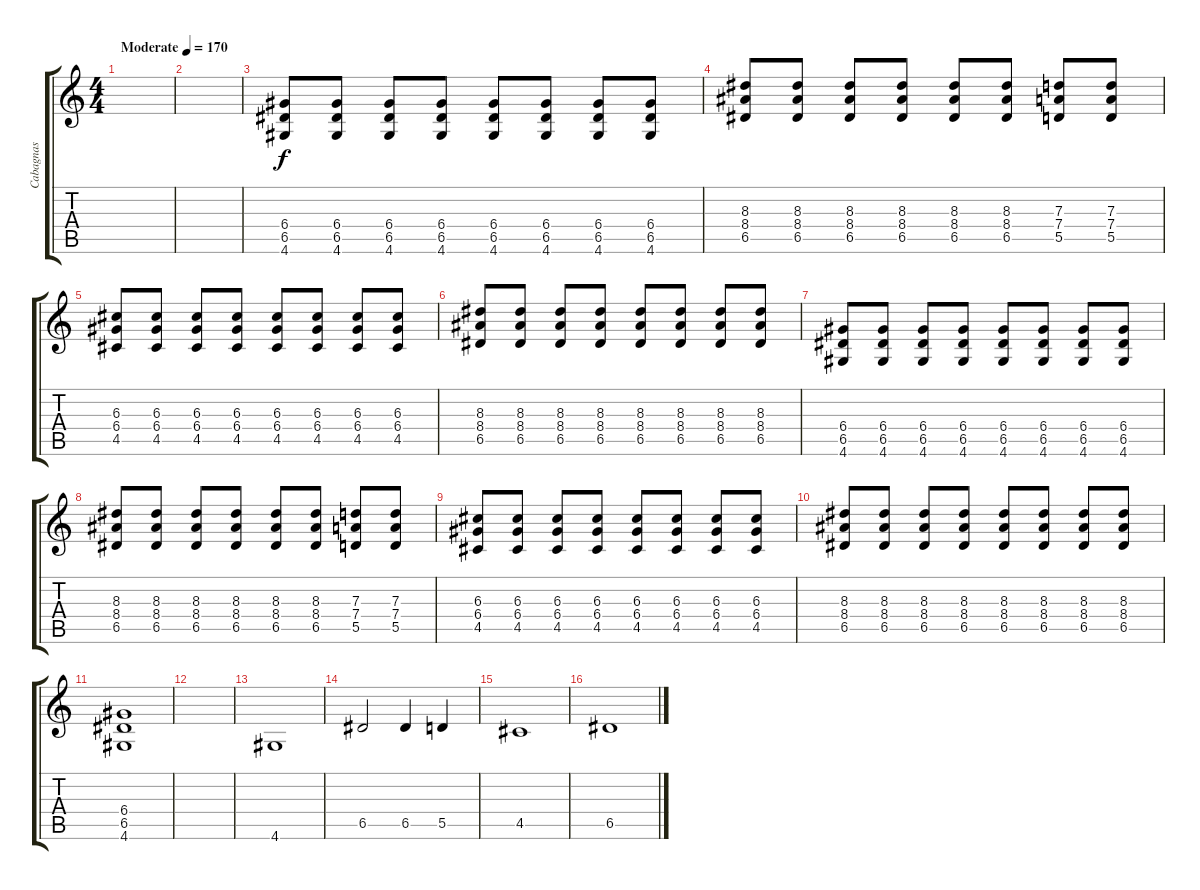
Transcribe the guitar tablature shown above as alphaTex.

\track ("Cabagnas" "Cabagnas") {instrument overdrivenguitar}
\staff {score tabs}
\tuning (E4 B3 G3 D3 A2 E2) {hide}
\ts (4 4)
\tempo (170 "Moderate")
\clef g2
\ks c
|
|
(6.4 6.5 4.6).8 (6.4 6.5 4.6).8 (6.4 6.5 4.6).8 (6.4 6.5 4.6).8 (6.4 6.5 4.6).8 (6.4 6.5 4.6).8 (6.4 6.5 4.6).8 (6.4 6.5 4.6).8 |
(8.3 8.4 6.5).8 (8.3 8.4 6.5).8 (8.3 8.4 6.5).8 (8.3 8.4 6.5).8 (8.3 8.4 6.5).8 (8.3 8.4 6.5).8 (7.3 7.4 5.5).8 (7.3 7.4 5.5).8 |
(6.3 6.4 4.5).8 (6.3 6.4 4.5).8 (6.3 6.4 4.5).8 (6.3 6.4 4.5).8 (6.3 6.4 4.5).8 (6.3 6.4 4.5).8 (6.3 6.4 4.5).8 (6.3 6.4 4.5).8 |
(8.3 8.4 6.5).8 (8.3 8.4 6.5).8 (8.3 8.4 6.5).8 (8.3 8.4 6.5).8 (8.3 8.4 6.5).8 (8.3 8.4 6.5).8 (8.3 8.4 6.5).8 (8.3 8.4 6.5).8 |
(6.4 6.5 4.6).8 (6.4 6.5 4.6).8 (6.4 6.5 4.6).8 (6.4 6.5 4.6).8 (6.4 6.5 4.6).8 (6.4 6.5 4.6).8 (6.4 6.5 4.6).8 (6.4 6.5 4.6).8 |
(8.3 8.4 6.5).8 (8.3 8.4 6.5).8 (8.3 8.4 6.5).8 (8.3 8.4 6.5).8 (8.3 8.4 6.5).8 (8.3 8.4 6.5).8 (7.3 7.4 5.5).8 (7.3 7.4 5.5).8 |
(6.3 6.4 4.5).8 (6.3 6.4 4.5).8 (6.3 6.4 4.5).8 (6.3 6.4 4.5).8 (6.3 6.4 4.5).8 (6.3 6.4 4.5).8 (6.3 6.4 4.5).8 (6.3 6.4 4.5).8 |
(8.3 8.4 6.5).8 (8.3 8.4 6.5).8 (8.3 8.4 6.5).8 (8.3 8.4 6.5).8 (8.3 8.4 6.5).8 (8.3 8.4 6.5).8 (8.3 8.4 6.5).8 (8.3 8.4 6.5).8 |
(6.4 6.5 4.6).1 |
|
4.6.1 |
6.5.2 6.5.4 5.5.4 |
4.5.1 |
6.5.1
